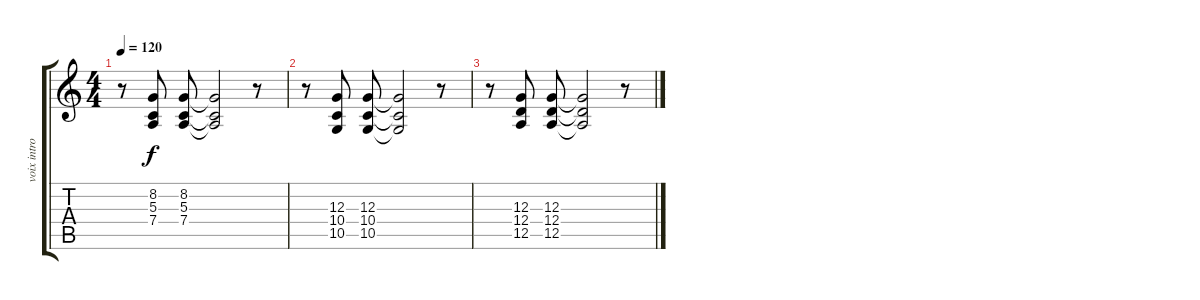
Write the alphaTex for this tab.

\track ("voix intro" "voix intro") {instrument lead6voice}
\staff {score tabs}
\tuning (E4 B3 G3 D3 A2 E2) {hide}
\ts (4 4)
\tempo 120
\clef g2
\ks c
r.8{dy f} (8.2 5.3 7.4).8 (8.2 5.3 7.4).8 (8.2{t} 5.3{t} 7.4{t}).2 r.8 |
r.8 (12.3 10.4 10.5).8 (12.3 10.4 10.5).8 (12.3{t} 10.4{t} 10.5{t}).2 r.8 |
r.8 (12.3 12.4 12.5).8 (12.3 12.4 12.5).8 (12.3{t} 12.4{t} 12.5{t}).2 r.8
